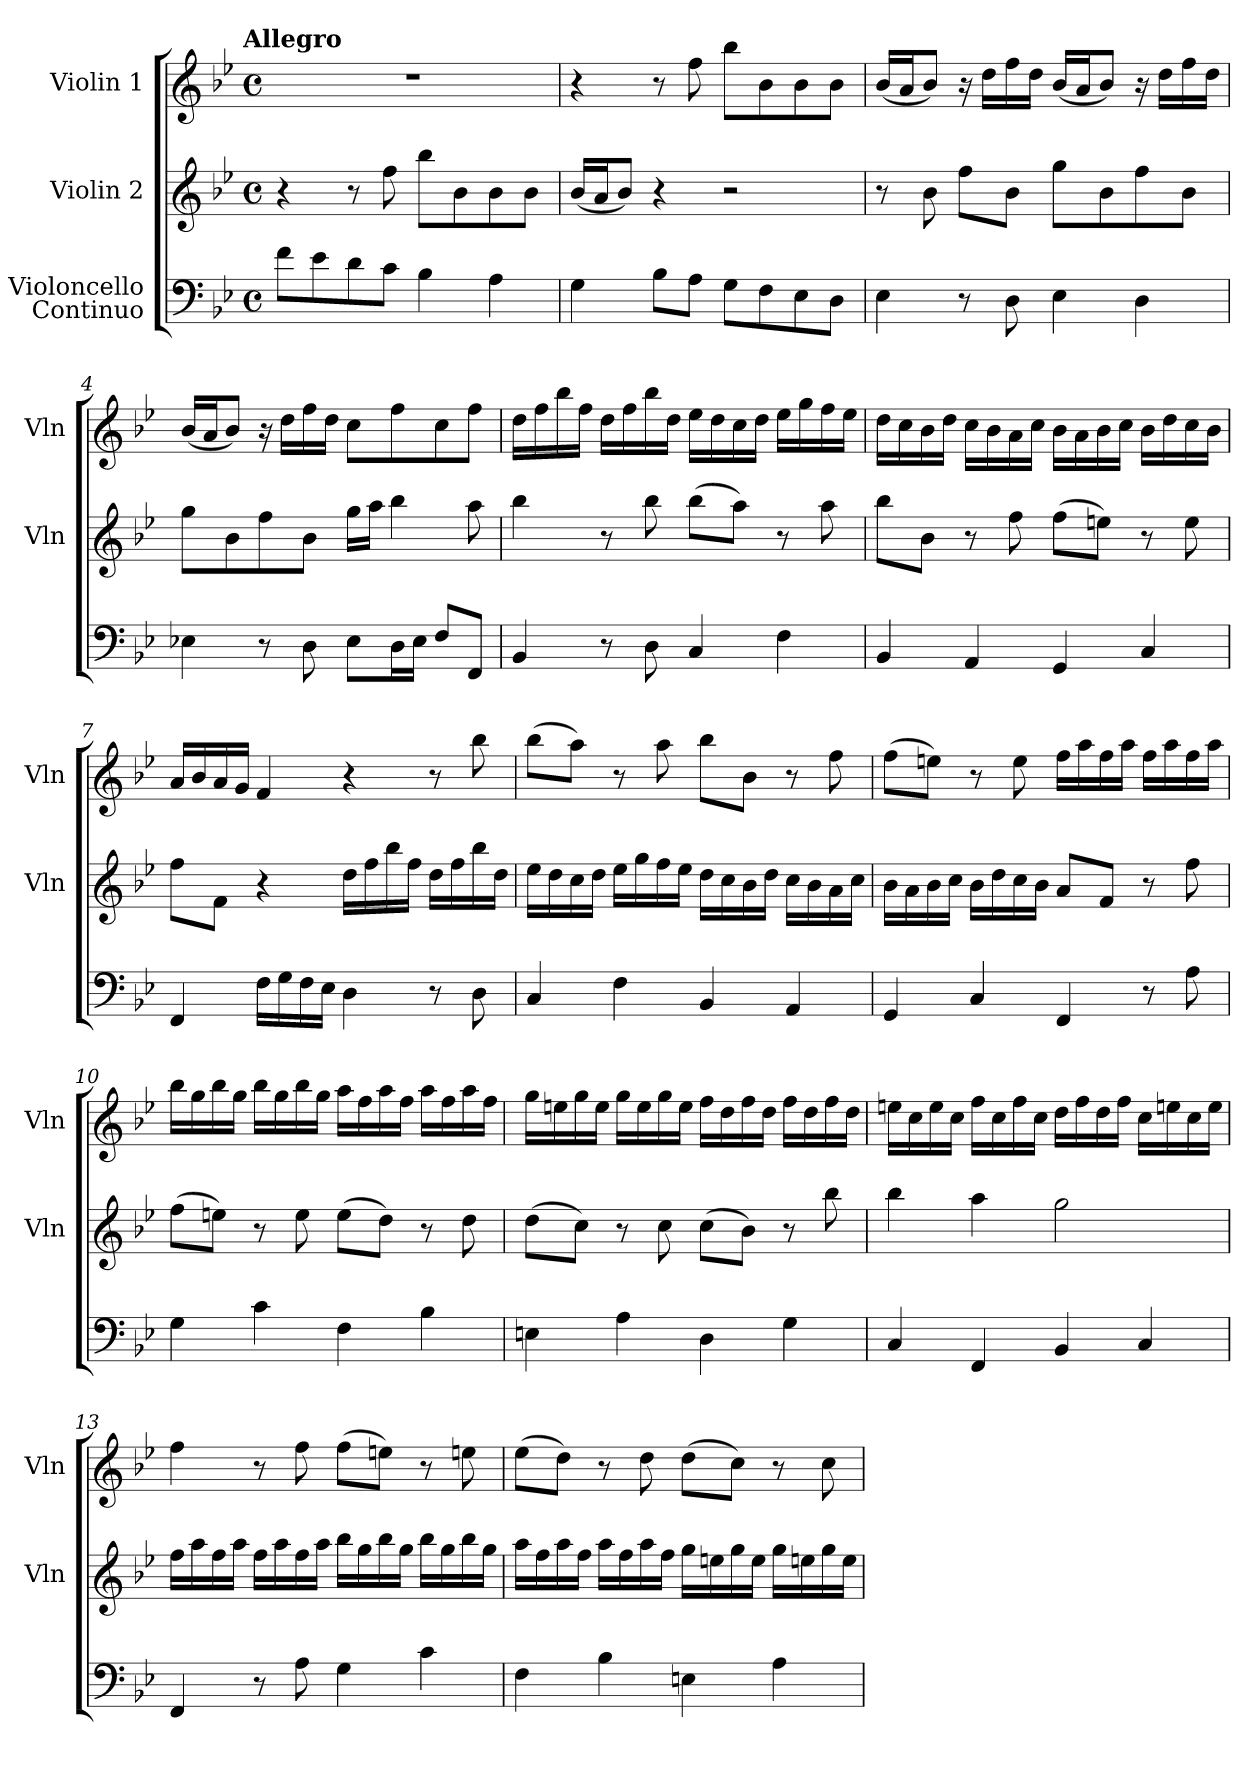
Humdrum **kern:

**kern	**kern	**kern
*part3	*part2	*part1
*staff3	*staff2	*staff1
*I"Violoncello\nContinuo	*I"Violin 2	*I"Violin 1
*	*I'Vln	*I'Vln
*clefF4	*clefG2	*clefG2
*k[b-e-]	*k[b-e-]	*k[b-e-]
*B-:	*B-:	*B-:
!!LO:TX:omd:t=Allegro
*M4/4	*M4/4	*M4/4
*met(c)	*met(c)	*met(c)
*MM126	*MM126	*MM126
=1	=1	=1
8f\L	4r	1r
8e-\	.	.
8d\	8r	.
8c\J	8ff\	.
4B-\	8bb-\L	.
.	8b-\	.
4A\	8b-\	.
.	8b-\J	.
=2	=2	=2
4G\	(16b-/LL	4r
.	16a/J	.
.	8b-/J)	.
8B-\L	4r	8r
8A\J	.	8ff\
8G\L	2r	8bb-\L
8F\	.	8b-\
8E-\	.	8b-\
8D\J	.	8b-\J
=3	=3	=3
4E-\	8r	(16b-/LL
.	.	16a/J
.	8b-\	8b-/J)
8r	8ff\L	16r
.	.	16dd\LL
8D\	8b-\J	16ff\
.	.	16dd\JJ
4E-\	8gg\L	(16b-/LL
.	.	16a/J
.	8b-\	8b-/J)
4D\	8ff\	16r
.	.	16dd\LL
.	8b-\J	16ff\
.	.	16dd\JJ
=4	=4	=4
4E-X\	8gg\L	(16b-/LL
.	.	16a/J
.	8b-\	8b-/J)
8r	8ff\	16r
.	.	16dd\LL
8D\	8b-\J	16ff\
.	.	16dd\JJ
8E-\L	16gg\LL	8cc\L
.	16aa\JJ	.
16D\L	4bb-\	8ff\
16E-\JJ	.	.
8F/L	.	8cc\
8FF/J	8aa\	8ff\J
=5	=5	=5
4BB-/	4bb-\	16dd\LL
.	.	16ff\
.	.	16bb-\
.	.	16ff\JJ
8r	8r	16dd\LL
.	.	16ff\
8D\	8bb-\	16bb-\
.	.	16dd\JJ
4C/	(8bb-\L	16ee-\LL
.	.	16dd\
.	8aa\J)	16cc\
.	.	16dd\JJ
4F\	8r	16ee-\LL
.	.	16gg\
.	8aa\	16ff\
.	.	16ee-\JJ
=6	=6	=6
4BB-/	8bb-\L	16dd\LL
.	.	16cc\
.	8b-\J	16b-\
.	.	16dd\JJ
4AA/	8r	16cc\LL
.	.	16b-\
.	8ff\	16a\
.	.	16cc\JJ
4GG/	(8ff\L	16b-\LL
.	.	16a\
.	8een\J)	16b-\
.	.	16cc\JJ
4C/	8r	16b-\LL
.	.	16dd\
.	8ee\	16cc\
.	.	16b-\JJ
=7	=7	=7
4FF/	8ff\L	16a/LL
.	.	16b-/
.	8f\J	16a/
.	.	16g/JJ
16F\LL	4r	4f/
16G\	.	.
16F\	.	.
16E-\JJ	.	.
4D\	16dd\LL	4r
.	16ff\	.
.	16bb-\	.
.	16ff\JJ	.
8r	16dd\LL	8r
.	16ff\	.
8D\	16bb-\	8bb-\
.	16dd\JJ	.
=8	=8	=8
4C/	16ee-\LL	(8bb-\L
.	16dd\	.
.	16cc\	8aa\J)
.	16dd\JJ	.
4F\	16ee-\LL	8r
.	16gg\	.
.	16ff\	8aa\
.	16ee-\JJ	.
4BB-/	16dd\LL	8bb-\L
.	16cc\	.
.	16b-\	8b-\J
.	16dd\JJ	.
4AA/	16cc\LL	8r
.	16b-\	.
.	16a\	8ff\
.	16cc\JJ	.
=9	=9	=9
4GG/	16b-\LL	(8ff\L
.	16a\	.
.	16b-\	8een\J)
.	16cc\JJ	.
4C/	16b-\LL	8r
.	16dd\	.
.	16cc\	8ee\
.	16b-\JJ	.
4FF/	8a/L	16ff\LL
.	.	16aa\
.	8f/J	16ff\
.	.	16aa\JJ
8r	8r	16ff\LL
.	.	16aa\
8A\	8ff\	16ff\
.	.	16aa\JJ
=10	=10	=10
4G\	(8ff\L	16bb-\LL
.	.	16gg\
.	8een\J)	16bb-\
.	.	16gg\JJ
4c\	8r	16bb-\LL
.	.	16gg\
.	8ee\	16bb-\
.	.	16gg\JJ
4F\	(8ee\L	16aa\LL
.	.	16ff\
.	8dd\J)	16aa\
.	.	16ff\JJ
4B-\	8r	16aa\LL
.	.	16ff\
.	8dd\	16aa\
.	.	16ff\JJ
=11	=11	=11
4En\	(8dd\L	16gg\LL
.	.	16een\
.	8cc\J)	16gg\
.	.	16ee\JJ
4A\	8r	16gg\LL
.	.	16ee\
.	8cc\	16gg\
.	.	16ee\JJ
4D\	(8cc\L	16ff\LL
.	.	16dd\
.	8b-\J)	16ff\
.	.	16dd\JJ
4G\	8r	16ff\LL
.	.	16dd\
.	8bb-\	16ff\
.	.	16dd\JJ
=12	=12	=12
4C/	4bb-\	16een\LL
.	.	16cc\
.	.	16ee\
.	.	16cc\JJ
4FF/	4aa\	16ff\LL
.	.	16cc\
.	.	16ff\
.	.	16cc\JJ
4BB-/	2gg\	16dd\LL
.	.	16ff\
.	.	16dd\
.	.	16ff\JJ
4C/	.	16cc\LL
.	.	16een\
.	.	16cc\
.	.	16ee\JJ
=13	=13	=13
4FF/	16ff\LL	4ff\
.	16aa\	.
.	16ff\	.
.	16aa\JJ	.
8r	16ff\LL	8r
.	16aa\	.
8A\	16ff\	8ff\
.	16aa\JJ	.
4G\	16bb-\LL	(8ff\L
.	16gg\	.
.	16bb-\	8een\J)
.	16gg\JJ	.
4c\	16bb-\LL	8r
.	16gg\	.
.	16bb-\	8een\
.	16gg\JJ	.
=14	=14	=14
4F\	16aa\LL	(8ee-\L
.	16ff\	.
.	16aa\	8dd\J)
.	16ff\JJ	.
4B-\	16aa\LL	8r
.	16ff\	.
.	16aa\	8dd\
.	16ff\JJ	.
4En\	16gg\LL	(8dd\L
.	16een\	.
.	16gg\	8cc\J)
.	16ee\JJ	.
4A\	16gg\LL	8r
.	16een\	.
.	16gg\	8cc\
.	16ee\JJ	.
=	=	=
*-	*-	*-
